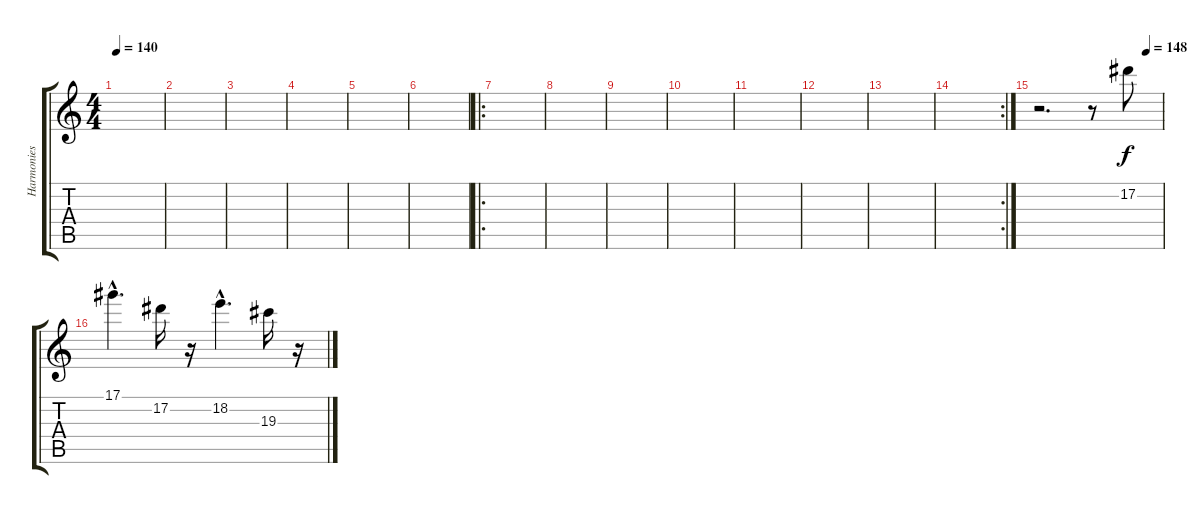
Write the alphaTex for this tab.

\track ("Harmonies" "Harmonies") {instrument distortionguitar}
\staff {score tabs}
\tuning (Eb4 Bb3 Gb3 Db3 Ab2 Eb2) {hide}
\ts (4 4)
\tempo 140
\clef g2
\ks c
|
|
|
|
|
|
\ro
|
|
|
|
|
|
|
\rc 2
|
\tempo (148 0.875)
r.2{d} r.8 17.2.8 |
17.1{hac}.4{d} 17.2.16 r.16 18.2{hac}.4{d} 19.3.16 r.16
